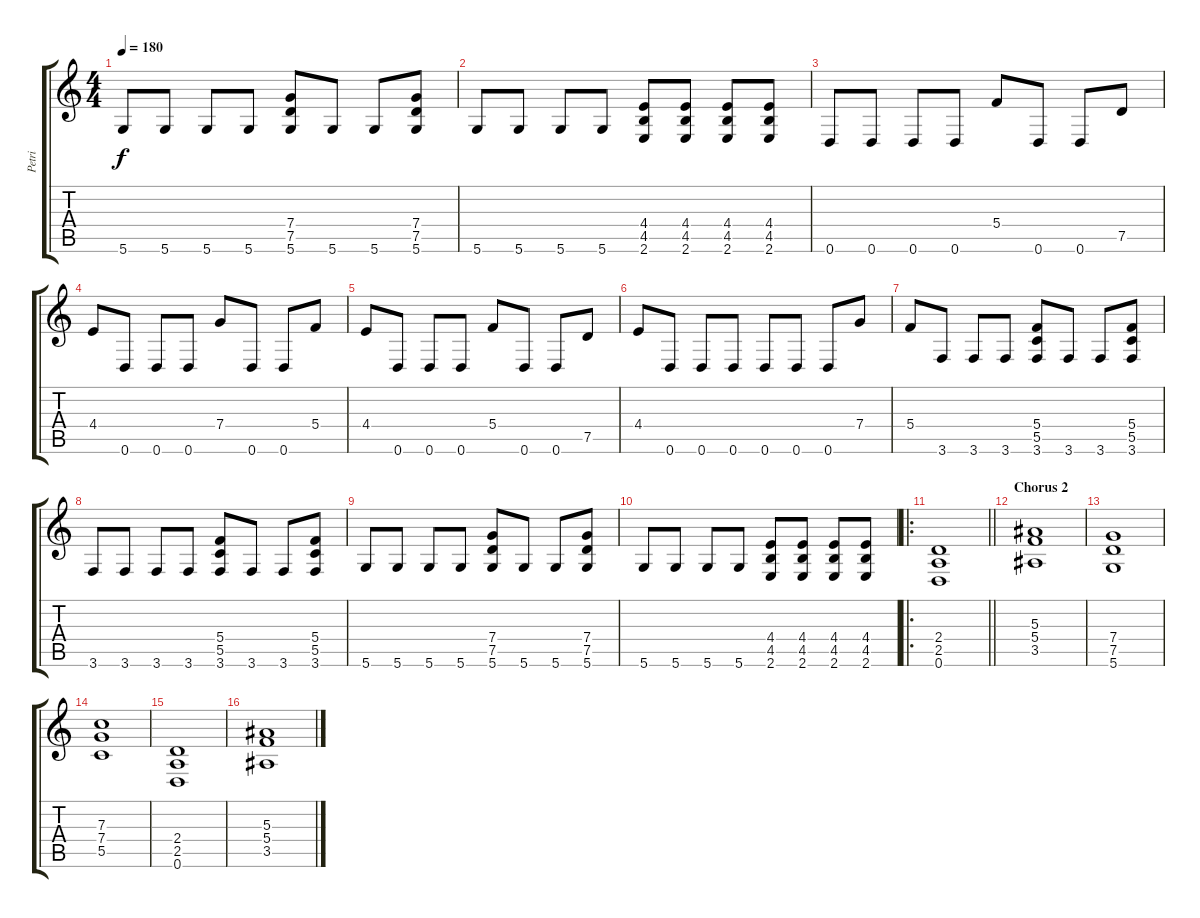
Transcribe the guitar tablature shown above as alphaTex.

\track ("Petri" "Petri") {instrument distortionguitar}
\staff {score tabs}
\tuning (D4 A3 F3 C3 G2 D2) {hide}
\ts (4 4)
\tempo 180
\clef g2
\ks c
5.6.8{dy f} 5.6.8 5.6.8 5.6.8 (7.4 7.5 5.6).8 5.6.8 5.6.8 (7.4 7.5 5.6).8 |
5.6.8 5.6.8 5.6.8 5.6.8 (4.4 4.5 2.6).8 (4.4 4.5 2.6).8 (4.4 4.5 2.6).8 (4.4 4.5 2.6).8 |
0.6.8 0.6.8 0.6.8 0.6.8 5.4.8 0.6.8 0.6.8 7.5.8 |
4.4.8 0.6.8 0.6.8 0.6.8 7.4.8 0.6.8 0.6.8 5.4.8 |
4.4.8 0.6.8 0.6.8 0.6.8 5.4.8 0.6.8 0.6.8 7.5.8 |
4.4.8 0.6.8 0.6.8 0.6.8 0.6.8 0.6.8 0.6.8 7.4.8 |
5.4.8 3.6.8 3.6.8 3.6.8 (5.4 5.5 3.6).8 3.6.8 3.6.8 (5.4 5.5 3.6).8 |
3.6.8 3.6.8 3.6.8 3.6.8 (5.4 5.5 3.6).8 3.6.8 3.6.8 (5.4 5.5 3.6).8 |
5.6.8 5.6.8 5.6.8 5.6.8 (7.4 7.5 5.6).8 5.6.8 5.6.8 (7.4 7.5 5.6).8 |
5.6.8 5.6.8 5.6.8 5.6.8 (4.4 4.5 2.6).8 (4.4 4.5 2.6).8 (4.4 4.5 2.6).8 (4.4 4.5 2.6).8 |
\ro
\barLineRight lightlight
(2.4 2.5 0.6).1 |
\section ("" "Chorus 2")
(5.3 5.4 3.5).1 |
(7.4 7.5 5.6).1 |
(7.3 7.4 5.5).1 |
(2.4 2.5 0.6).1 |
(5.3 5.4 3.5).1
